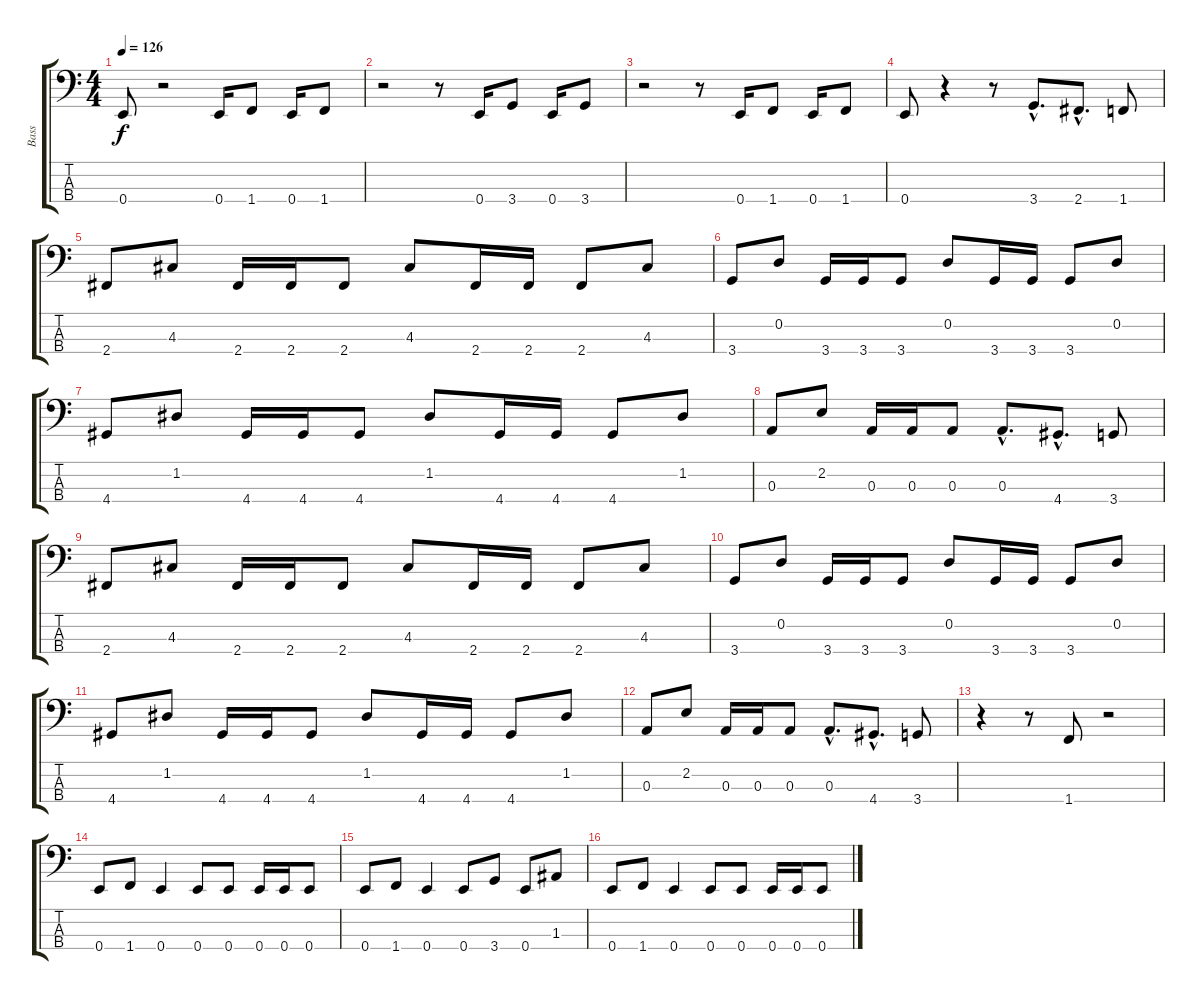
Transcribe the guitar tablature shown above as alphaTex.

\track ("Bass" "Bass") {instrument electricbasspick}
\staff {score tabs}
\tuning (G2 D2 A1 E1) {hide}
\ts (4 4)
\tempo 126
\clef f4
\ks c
0.4.8{dy f} r.2 0.4.16 1.4.8 0.4.16 1.4.8 |
r.2 r.8 0.4.16 3.4.8 0.4.16 3.4.8 |
r.2 r.8 0.4.16 1.4.8 0.4.16 1.4.8 |
0.4.8 r.4 r.8 3.4{hac}.8{d} 2.4{hac}.8{d} 1.4.8 |
2.4.8 4.3.8 2.4.16 2.4.16 2.4.8 4.3.8 2.4.16 2.4.16 2.4.8 4.3.8 |
3.4.8 0.2.8 3.4.16 3.4.16 3.4.8 0.2.8 3.4.16 3.4.16 3.4.8 0.2.8 |
4.4.8 1.2.8 4.4.16 4.4.16 4.4.8 1.2.8 4.4.16 4.4.16 4.4.8 1.2.8 |
0.3.8 2.2.8 0.3.16 0.3.16 0.3.8 0.3{hac}.8{d} 4.4{hac}.8{d} 3.4.8 |
2.4.8 4.3.8 2.4.16 2.4.16 2.4.8 4.3.8 2.4.16 2.4.16 2.4.8 4.3.8 |
3.4.8 0.2.8 3.4.16 3.4.16 3.4.8 0.2.8 3.4.16 3.4.16 3.4.8 0.2.8 |
4.4.8 1.2.8 4.4.16 4.4.16 4.4.8 1.2.8 4.4.16 4.4.16 4.4.8 1.2.8 |
0.3.8 2.2.8 0.3.16 0.3.16 0.3.8 0.3{hac}.8{d} 4.4{hac}.8{d} 3.4.8 |
r.4 r.8 1.4.8 r.2 |
0.4.8 1.4.8 0.4.4 0.4.8 0.4.8 0.4.16 0.4.16 0.4.8 |
0.4.8 1.4.8 0.4.4 0.4.8 3.4.8 0.4.8 1.3.8 |
0.4.8 1.4.8 0.4.4 0.4.8 0.4.8 0.4.16 0.4.16 0.4.8
